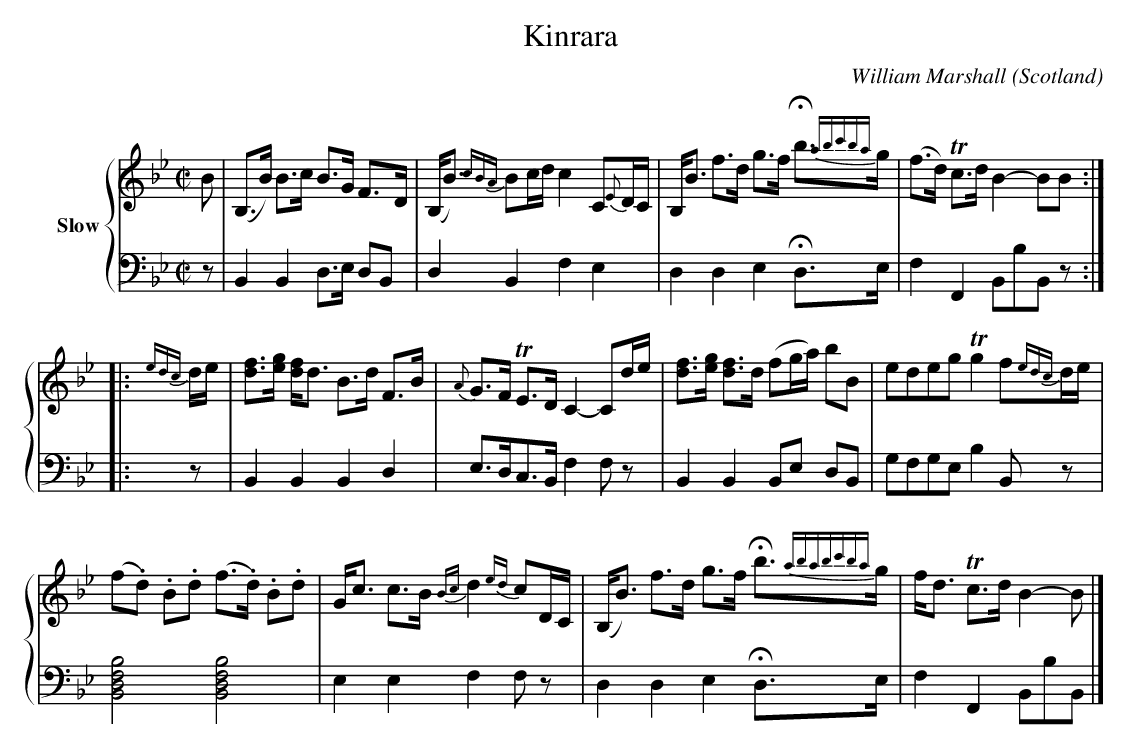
X:1
T:Kinrara
C:William Marshall
L:1/8
M:C|
O:Scotland
K:Bb major
%%staves { 1 2 }
V: 1 name="Slow"
B | \
(B,>B) B>c B>G F>D | (B,<B) {cBA}Bc/d/ c2 C{E}D/C/ | \
B,<B f>d g>f !fermata! b>{abc'ba}g | (f>d) !trill! c>d B2- BB ::
{edc}d/e/ | \
[df]>[eg] [df]<d B>d F>B | {A}G>F !trill!E>D C2- Cd/e/ | \
[df]>[eg] [df]>d (fg/a/) bB | edeg !trill!g2 f{edc}d/e/ |
(f.d) .B.d (f>.d) .B.d | G<c c>B {Bc}d2 {ed}cD/C/ | \
(B,<B) f>d g>f !fermata!b>{ababc'ba}g | f<d !trill!c>d B2 - B |]
V:2 clef=bass octave=-2
z | \
B2 B2 d>e dB | d2 B2 f2 e2 | d2 d2 e2 !fermata!d>e | f2 F2 BbBz ::
z | \
B2 B2 B2 d2 | e>dc>B f2 fz | B2 B2 Be dB | gfge b2Bz | \
[Bdfb]4 [Bdfb]4 | e2 e2 f2 fz |d2 d2 e2 !fermata!d>e | f2F2 BbB |]
